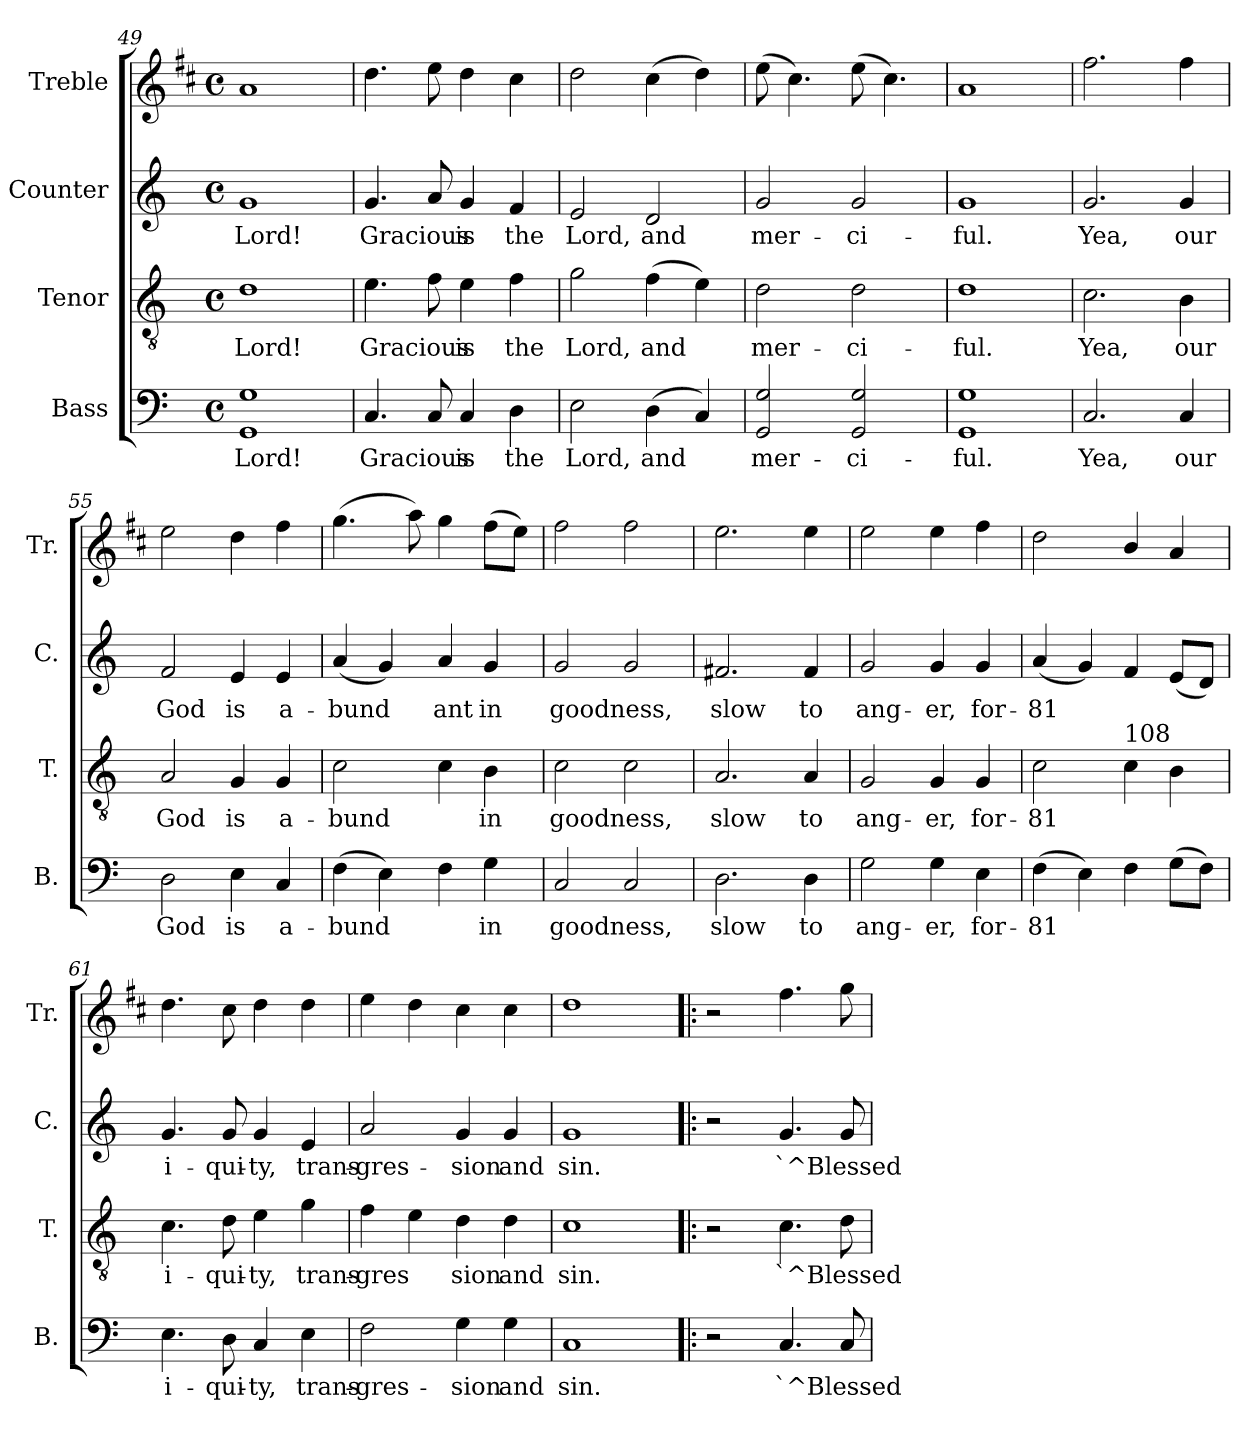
**kern	**text	**kern	**text	**kern	**text	**kern
*part4	*part4	*part3	*part3	*part2	*part2	*part1
*staff4	*staff4	*staff3	*staff3	*staff2	*staff2	*staff1
*I"Bass	*	*I"Tenor	*	*I"Counter	*	*I"Treble
*I'B.	*	*I'T.	*	*I'C.	*	*I'Tr.
*clefF4	*	*clefGv2	*	*clefG2	*	*clefG2
*	*	*	*	*	*	*ITrd1c2
*k[]	*	*k[]	*	*k[]	*	*k[]
*C:	*	*C:	*	*C:	*	*C:
*M4/4	*	*M4/4	*	*M4/4	*	*M4/4
*met(c)	*	*met(c)	*	*met(c)	*	*met(c)
=49	=49	=49	=49	=49	=49	=49
!	!LO:LY:a	!	!LO:LY:a	!	!LO:LY:b	!
1G 1GG	Lord!	1d	Lord!	1g	Lord!	1g
=50	=50	=50	=50	=50	=50	=50
!	!LO:LY:a	!	!LO:LY:a	!	!LO:LY:b	!
4.C/	Gracious	4.e\	Gracious	4.g/	Gracious	4.cc\
!	!LO:LY:a	!	!LO:LY:a	!	!LO:LY:b	!
8C/	.	8f\	.	8a/	.	8dd\
!	!LO:LY:a	!	!LO:LY:a	!	!LO:LY:b	!
4C/	is	4e\	is	4g/	is	4cc\
!	!LO:LY:a	!	!LO:LY:a	!	!LO:LY:b	!
4D\	the	4f\	the	4f/	the	4b\
=51	=51	=51	=51	=51	=51	=51
!	!LO:LY:a	!	!LO:LY:a	!	!LO:LY:b	!
2E\	Lord,	2g\	Lord,	2e/	Lord,	2cc\
!	!LO:LY:a	!	!LO:LY:a	!	!LO:LY:b	!
(>4D\	and	(>4f\	and	2d/	and	(>4b\
!	!LO:LY:a	!	!LO:LY:a	!	!	!
4C/)	.	4e\)	.	.	.	4cc\)
=52	=52	=52	=52	=52	=52	=52
!	!LO:LY:a	!	!LO:LY:a	!	!LO:LY:b	!
2G/ 2GG/	mer-	2d\	mer-	2g/	mer-	(>8dd\
.	.	.	.	.	.	4.b\)
!	!LO:LY:a	!	!LO:LY:a	!	!LO:LY:b	!
2G/ 2GG/	-ci-	2d\	-ci-	2g/	-ci-	(>8dd\
.	.	.	.	.	.	4.b\)
=53	=53	=53	=53	=53	=53	=53
!	!LO:LY:a	!	!LO:LY:a	!	!LO:LY:b	!
1G 1GG	-ful.	1d	-ful.	1g	-ful.	1g
=54	=54	=54	=54	=54	=54	=54
!	!LO:LY:a	!	!LO:LY:a	!	!LO:LY:b	!
2.C/	Yea,	2.c\	Yea,	2.g/	Yea,	2.ee\
!	!LO:LY:a	!	!LO:LY:a	!	!LO:LY:b	!
4C/	our	4B\	our	4g/	our	4ee\
=55	=55	=55	=55	=55	=55	=55
!	!LO:LY:a	!	!LO:LY:a	!	!LO:LY:b	!
2D\	God	2A/	God	2f/	God	2dd\
!	!LO:LY:a	!	!LO:LY:a	!	!LO:LY:b	!
4E\	is	4G/	is	4e/	is	4cc\
!	!LO:LY:a	!	!LO:LY:a	!	!LO:LY:b	!
4C/	a-	4G/	a-	4e/	a-	4ee\
=56	=56	=56	=56	=56	=56	=56
!	!LO:LY:a	!	!LO:LY:a	!	!LO:LY:b	!
(>4F\	-bund-	2c\	-bund-	(<4a/	-bund-	(>4.ff\
!	!LO:LY:a	!	!	!	!LO:LY:b	!
4E\)	--	.	.	4g/)	--	.
.	.	.	.	.	.	8gg\)
!	!LO:LY:a	!	!LO:LY:a	!	!LO:LY:b	!
4F\	--	4c\	--	4a/	-ant	4ff\
!	!LO:LY:a	!	!LO:LY:a	!	!LO:LY:b	!
4G\	-in	4B\	-in	4g/	in	(>8ee\L
.	.	.	.	.	.	8dd\J)
=57	=57	=57	=57	=57	=57	=57
!	!LO:LY:a	!	!LO:LY:a	!	!LO:LY:b	!
2C/	goodness,	2c\	goodness,	2g/	goodness,	2ee\
!	!LO:LY:a	!	!LO:LY:a	!	!LO:LY:b	!
2C/	.	2c\	.	2g/	.	2ee\
=58	=58	=58	=58	=58	=58	=58
!	!LO:LY:a	!	!LO:LY:a	!	!LO:LY:b	!
2.D\	slow	2.A/	slow	2.f#X/	slow	2.dd\
!	!LO:LY:a	!	!LO:LY:a	!	!LO:LY:b	!
4D\	to	4A/	to	4f#/	to	4dd\
=59	=59	=59	=59	=59	=59	=59
!	!LO:LY:a	!	!LO:LY:a	!	!LO:LY:b	!
2G\	ang-	2G/	ang-	2g/	ang-	2dd\
!	!LO:LY:a	!	!LO:LY:a	!	!LO:LY:b	!
4G\	-er,	4G/	-er,	4g/	-er,	4dd\
!	!LO:LY:a	!	!LO:LY:a	!	!LO:LY:b	!
4E\	for-	4G/	for-	4g/	for-	4ee\
!!LO:PB:g=z
=60	=60	=60	=60	=60	=60	=60
!	!LO:LY:a	!	!LO:LY:a	!	!LO:LY:b	!
(>4F\	-81	2c\	-81	(<4a/	-81	2cc\
!	!LO:LY:a	!	!	!	!LO:LY:b	!
4E\)	.	.	.	4g/)	.	.
!	!	!LO:TX:a:t=108	!	!	!	!
!	!LO:LY:a	!	!LO:LY:a	!	!LO:LY:b	!
4F\	.	4c\	.	4f/	.	4a/
!	!LO:LY:a	!	!LO:LY:a	!	!LO:LY:b	!
(>8G\L	.	4B\	.	(<8e/L	.	4g/
!	!LO:LY:a	!	!	!	!LO:LY:b	!
8F\J)	.	.	.	8d/J)	.	.
=61	=61	=61	=61	=61	=61	=61
!	!LO:LY:a	!	!LO:LY:a	!	!LO:LY:b	!
4.E\	i-	4.c\	i-	4.g/	i-	4.cc\
!	!LO:LY:a	!	!LO:LY:a	!	!LO:LY:b	!
8D\	-qui-	8d\	-qui-	8g/	-qui-	8b\
!	!LO:LY:a	!	!LO:LY:a	!	!LO:LY:b	!
4C/	-ty,	4e\	-ty,	4g/	-ty,	4cc\
!	!LO:LY:a	!	!LO:LY:a	!	!LO:LY:b	!
4E\	trans-	4g\	trans-	4e/	trans-	4cc\
=62	=62	=62	=62	=62	=62	=62
!	!LO:LY:a	!	!LO:LY:a	!	!LO:LY:b	!
2F\	-gres-	4f\	-gres-	2a/	-gres-	4dd\
!	!	!	!LO:LY:a	!	!	!
.	.	4e\	--	.	.	4cc\
!	!LO:LY:a	!	!LO:LY:a	!	!LO:LY:b	!
4G\	-sion	4d\	-sion	4g/	-sion	4b\
!	!LO:LY:a	!	!LO:LY:a	!	!LO:LY:b	!
4G\	and	4d\	and	4g/	and	4b\
=63	=63	=63	=63	=63	=63	=63
!	!LO:LY:a	!	!LO:LY:a	!	!LO:LY:b	!
1C	sin.	1c	sin.	1g	sin.	1cc
=64!|:	=64!|:	=64!|:	=64!|:	=64!|:	=64!|:	=64!|:
2r	.	2r	.	2r	.	2r
!	!LO:LY:a	!	!LO:LY:a	!	!LO:LY:b	!
4.C/	`^Blessed	4.c\	`^Blessed	4.g/	`^Blessed	4.ee\
!	!LO:LY:a	!	!LO:LY:a	!	!LO:LY:b	!
8C/	.	8d\	.	8g/	.	8ff\
=	=	=	=	=	=	=
*-	*-	*-	*-	*-	*-	*-
